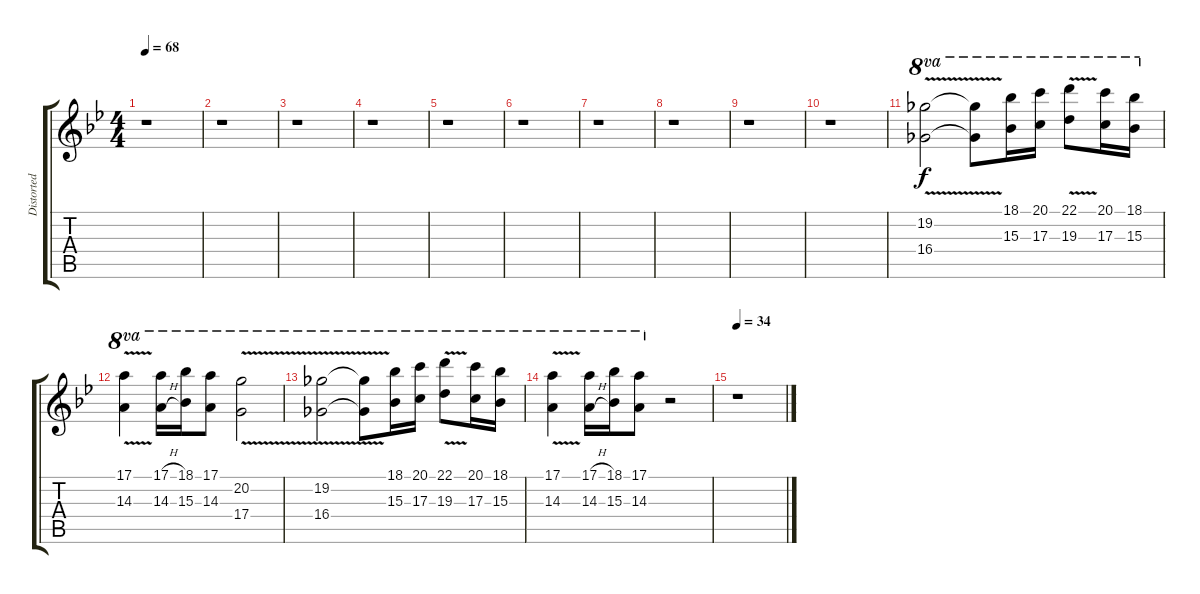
\track ("Distorted [Centre]" "Distorted ") {instrument overdrivenguitar}
\staff {score tabs}
\tuning (E4 B3 G3 D3 A2 E2) {hide}
\ts (4 4)
\tempo 68
\clef g2
\ks bb
r.1{dy mf} |
r.1 |
r.1 |
r.1 |
r.1 |
r.1 |
r.1 |
r.1 |
r.1 |
r.1 |
(19.2{v} 16.4{v}).2{ot 8va dy f} (19.2{v t} 16.4{v t}).8{ot 8va} (18.1 15.3).16{ot 8va} (20.1 17.3).16{ot 8va} (22.1{v} 19.3{v}).8{ot 8va} (20.1 17.3).16{ot 8va} (18.1 15.3).16{ot 8va} |
(17.1{v} 14.3{v}).4{ot 8va} (17.1{h} 14.3{h}).16{ot 8va} (18.1 15.3).16{ot 8va} (17.1 14.3).8{ot 8va} (20.2{v} 17.4{v}).2{ot 8va} |
(19.2{v} 16.4{v}).2{ot 8va} (19.2{v t} 16.4{v t}).8{ot 8va} (18.1 15.3).16{ot 8va} (20.1 17.3).16{ot 8va} (22.1{v} 19.3{v}).8{ot 8va} (20.1 17.3).16{ot 8va} (18.1 15.3).16{ot 8va} |
(17.1{v} 14.3{v}).4{ot 8va} (17.1{h} 14.3{h}).16{ot 8va} (18.1 15.3).16{ot 8va} (17.1 14.3).8{ot 8va} r.2 |
\tempo 34
r.1
